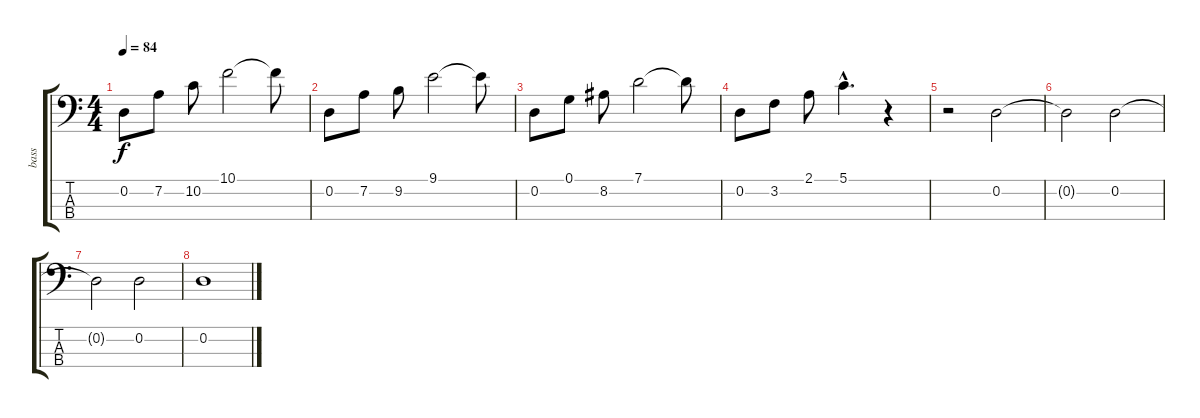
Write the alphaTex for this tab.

\track ("bass" "bass") {instrument acousticbass}
\staff {score tabs}
\tuning (G2 D2 A1 E1) {hide}
\ts (4 4)
\tempo 84
\clef f4
\ks c
0.2.8{dy f} 7.2.8 10.2.8 10.1.2 10.1{t}.8 |
0.2.8 7.2.8 9.2.8 9.1.2 9.1{t}.8 |
0.2.8 0.1.8 8.2.8 7.1.2 7.1{t}.8 |
0.2.8 3.2.8 2.1.8 5.1{hac}.4{d} r.4 |
r.2 0.2.2 |
0.2{t}.2 0.2.2 |
0.2{t}.2 0.2.2 |
0.2.1
